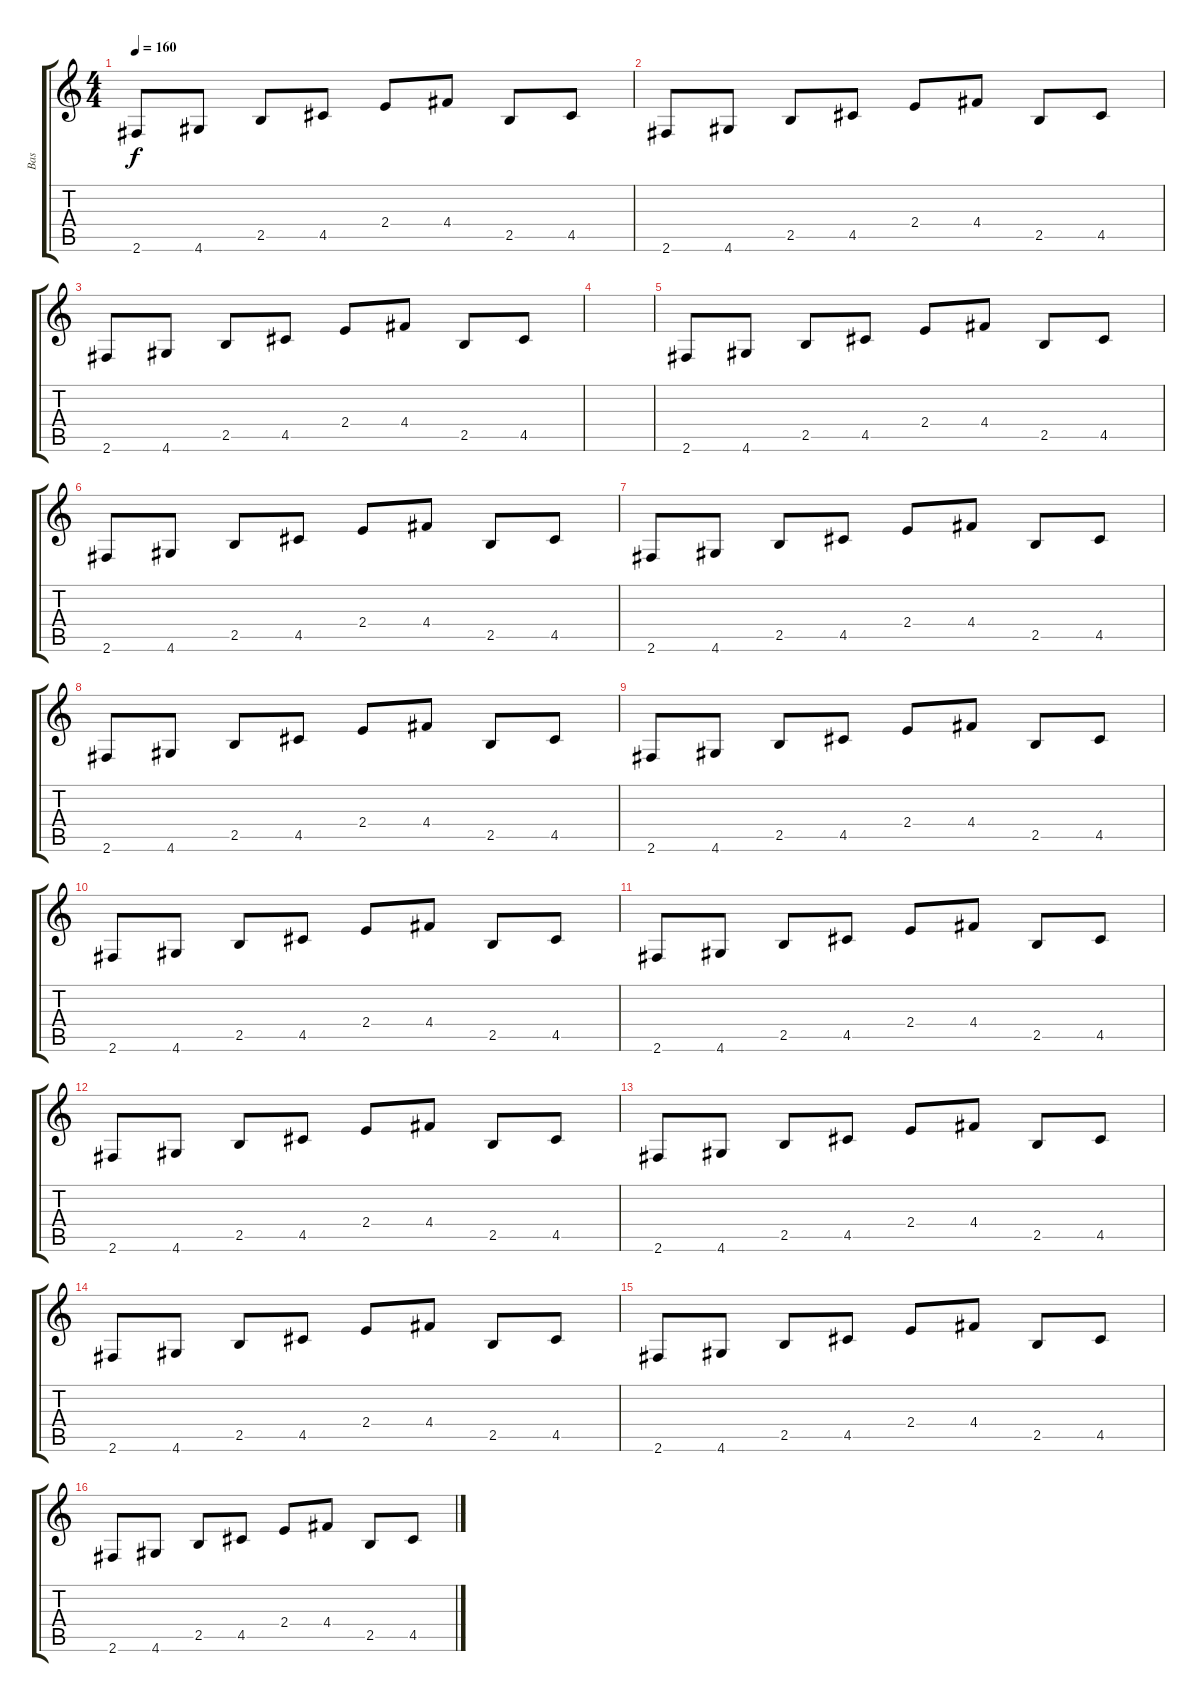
\track ("Bas" "Bas") {instrument electricbassfinger}
\staff {score tabs}
\tuning (E4 B3 G3 D3 A2 E2) {hide}
\ts (4 4)
\tempo 160
\clef g2
\ks c
2.6.8{dy f} 4.6.8 2.5.8 4.5.8 2.4.8 4.4.8 2.5.8 4.5.8 |
2.6.8 4.6.8 2.5.8 4.5.8 2.4.8 4.4.8 2.5.8 4.5.8 |
2.6.8 4.6.8 2.5.8 4.5.8 2.4.8 4.4.8 2.5.8 4.5.8 |
|
2.6.8 4.6.8 2.5.8 4.5.8 2.4.8 4.4.8 2.5.8 4.5.8 |
2.6.8 4.6.8 2.5.8 4.5.8 2.4.8 4.4.8 2.5.8 4.5.8 |
2.6.8 4.6.8 2.5.8 4.5.8 2.4.8 4.4.8 2.5.8 4.5.8 |
2.6.8 4.6.8 2.5.8 4.5.8 2.4.8 4.4.8 2.5.8 4.5.8 |
2.6.8 4.6.8 2.5.8 4.5.8 2.4.8 4.4.8 2.5.8 4.5.8 |
2.6.8 4.6.8 2.5.8 4.5.8 2.4.8 4.4.8 2.5.8 4.5.8 |
2.6.8 4.6.8 2.5.8 4.5.8 2.4.8 4.4.8 2.5.8 4.5.8 |
2.6.8 4.6.8 2.5.8 4.5.8 2.4.8 4.4.8 2.5.8 4.5.8 |
2.6.8 4.6.8 2.5.8 4.5.8 2.4.8 4.4.8 2.5.8 4.5.8 |
2.6.8 4.6.8 2.5.8 4.5.8 2.4.8 4.4.8 2.5.8 4.5.8 |
2.6.8 4.6.8 2.5.8 4.5.8 2.4.8 4.4.8 2.5.8 4.5.8 |
2.6.8 4.6.8 2.5.8 4.5.8 2.4.8 4.4.8 2.5.8 4.5.8
